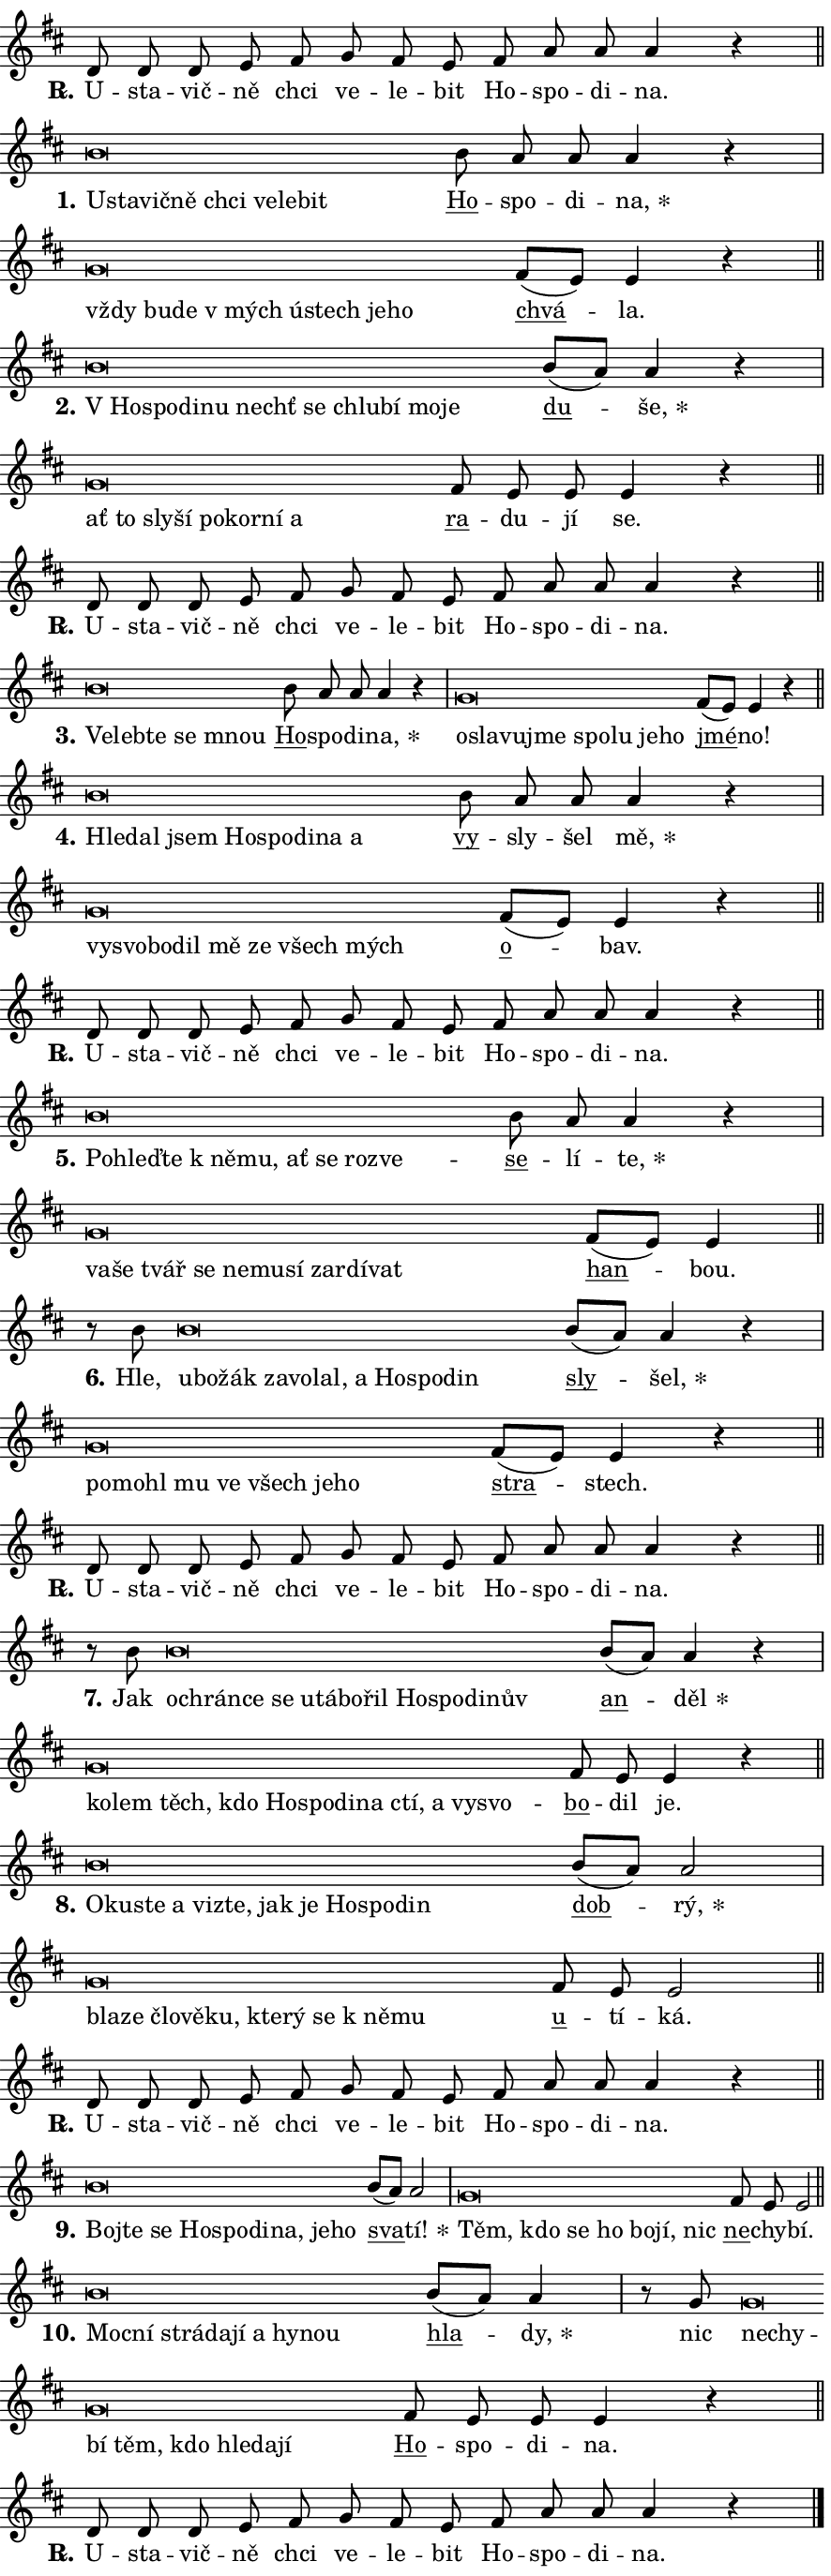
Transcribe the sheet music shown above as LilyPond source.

\version "2.24.0"
\header { tagline = "" }
\paper {
  indent = 0\cm
  top-margin = 0\cm
  right-margin = 0.13\cm % to fit lyric hyphens
  bottom-margin = 0\cm
  left-margin = 0\cm
  paper-width = 15\cm
  page-breaking = #ly:one-page-breaking
  system-system-spacing.basic-distance = #11
  score-system-spacing.basic-distance = #11
  ragged-last = ##f
}


%% Author: Thomas Morley
%% https://lists.gnu.org/archive/html/lilypond-user/2020-05/msg00002.html
#(define (line-position grob)
"Returns position of @var[grob} in current system:
   @code{'start}, if at first time-step
   @code{'end}, if at last time-step
   @code{'middle} otherwise
"
  (let* ((col (ly:item-get-column grob))
         (ln (ly:grob-object col 'left-neighbor))
         (rn (ly:grob-object col 'right-neighbor))
         (col-to-check-left (if (ly:grob? ln) ln col))
         (col-to-check-right (if (ly:grob? rn) rn col))
         (break-dir-left
           (and
             (ly:grob-property col-to-check-left 'non-musical #f)
             (ly:item-break-dir col-to-check-left)))
         (break-dir-right
           (and
             (ly:grob-property col-to-check-right 'non-musical #f)
             (ly:item-break-dir col-to-check-right))))
        (cond ((eqv? 1 break-dir-left) 'start)
              ((eqv? -1 break-dir-right) 'end)
              (else 'middle))))

#(define (tranparent-at-line-position vctor)
  (lambda (grob)
  "Relying on @code{line-position} select the relevant enry from @var{vctor}.
Used to determine transparency,"
    (case (line-position grob)
      ((end) (not (vector-ref vctor 0)))
      ((middle) (not (vector-ref vctor 1)))
      ((start) (not (vector-ref vctor 2))))))

noteHeadBreakVisibility =
#(define-music-function (break-visibility)(vector?)
"Makes @code{NoteHead}s transparent relying on @var{break-visibility}"
#{
  \override NoteHead.transparent =
    #(tranparent-at-line-position break-visibility)
#})

#(define delete-ledgers-for-transparent-note-heads
  (lambda (grob)
    "Reads whether a @code{NoteHead} is transparent.
If so this @code{NoteHead} is removed from @code{'note-heads} from
@var{grob}, which is supposed to be @code{LedgerLineSpanner}.
As a result ledgers are not printed for this @code{NoteHead}"
    (let* ((nhds-array (ly:grob-object grob 'note-heads))
           (nhds-list
             (if (ly:grob-array? nhds-array)
                 (ly:grob-array->list nhds-array)
                 '()))
           ;; Relies on the transparent-property being done before
           ;; Staff.LedgerLineSpanner.after-line-breaking is executed.
           ;; This is fragile ...
           (to-keep
             (remove
               (lambda (nhd)
                 (ly:grob-property nhd 'transparent #f))
               nhds-list)))
      ;; TODO find a better method to iterate over grob-arrays, similiar
      ;; to filter/remove etc for lists
      ;; For now rebuilt from scratch
      (set! (ly:grob-object grob 'note-heads)  '())
      (for-each
        (lambda (nhd)
          (ly:pointer-group-interface::add-grob grob 'note-heads nhd))
        to-keep))))

squashNotes = {
  \override NoteHead.X-extent = #'(-0.2 . 0.2)
  \override NoteHead.Y-extent = #'(-0.75 . 0)
  \override NoteHead.stencil =
    #(lambda (grob)
       (let ((pos (ly:grob-property grob 'staff-position)))
         (begin
           (if (< pos -7) (display "ERROR: Lower brevis then expected\n") (display ""))
           (if (<= pos -6) ly:text-interface::print ly:note-head::print))))
}
unSquashNotes = {
  \revert NoteHead.X-extent
  \revert NoteHead.Y-extent
  \revert NoteHead.stencil
}

hideNotes = \noteHeadBreakVisibility #begin-of-line-visible
unHideNotes = \noteHeadBreakVisibility #all-visible

% work-around for resetting accidentals
% https://lilypond.org/doc/v2.23/Documentation/notation/displaying-rhythms#unmetered-music
cadenzaMeasure = {
  \cadenzaOff
  \partial 1024 s1024
  \cadenzaOn
}

#(define-markup-command (accent layout props text) (markup?)
  "Underline accented syllable"
  (interpret-markup layout props
    #{\markup \override #'(offset . 4.3) \underline { #text }#}))

responsum = \markup \concat {
  "R" \hspace #-1.05 \path #0.1 #'((moveto 0 0.07) (lineto 0.9 0.8)) \hspace #0.05 "."
}

spaceSize = #0.6828661417322834 % exact space size for TeX Gyre Schola

\layout {
  \context {
    \Staff
    \remove "Time_signature_engraver"
    \override LedgerLineSpanner.after-line-breaking = #delete-ledgers-for-transparent-note-heads
  }
  \context {
    \Lyrics {
      \override LyricSpace.minimum-distance = \spaceSize
      \override LyricText.font-name = #"TeX Gyre Schola"
      \override LyricText.font-size = 1
      \override StanzaNumber.font-name = #"TeX Gyre Schola Bold"
      \override StanzaNumber.font-size = 1
    }
  }
  \context {
    \Score 
    \override NoteHead.text =
      #(lambda (grob) 
        (let ((pos (ly:grob-property grob 'staff-position)))
          #{\markup {
            \combine
              \halign #-0.55 \raise #(if (= pos -6) 0 0.5) \override #'(thickness . 2) \draw-line #'(3.2 . 0)
              \musicglyph "noteheads.sM1"
          }#}))
  }
}

% magnetic-lyrics.ily
%
%   written by
%     Jean Abou Samra <jean@abou-samra.fr>
%     Werner Lemberg <wl@gnu.org>
%
%   adapted by
%     Jiri Hon <jiri.hon@gmail.com>
%
% Version 2022-Apr-15

% https://www.mail-archive.com/lilypond-user@gnu.org/msg149350.html

#(define (Left_hyphen_pointer_engraver context)
   "Collect syllable-hyphen-syllable occurrences in lyrics and store
them in properties.  This engraver only looks to the left.  For
example, if the lyrics input is @code{foo -- bar}, it does the
following.

@itemize @bullet
@item
Set the @code{text} property of the @code{LyricHyphen} grob between
@q{foo} and @q{bar} to @code{foo}.

@item
Set the @code{left-hyphen} property of the @code{LyricText} grob with
text @q{foo} to the @code{LyricHyphen} grob between @q{foo} and
@q{bar}.
@end itemize

Use this auxiliary engraver in combination with the
@code{lyric-@/text::@/apply-@/magnetic-@/offset!} hook."
   (let ((hyphen #f)
         (text #f))
     (make-engraver
      (acknowledgers
       ((lyric-syllable-interface engraver grob source-engraver)
        (set! text grob)))
      (end-acknowledgers
       ((lyric-hyphen-interface engraver grob source-engraver)
        ;(when (not (grob::has-interface grob 'lyric-space-interface))
          (set! hyphen grob)));)
      ((stop-translation-timestep engraver)
       (when (and text hyphen)
         (ly:grob-set-object! text 'left-hyphen hyphen))
       (set! text #f)
       (set! hyphen #f)))))

#(define (lyric-text::apply-magnetic-offset! grob)
   "If the space between two syllables is less than the value in
property @code{LyricText@/.details@/.squash-threshold}, move the right
syllable to the left so that it gets concatenated with the left
syllable.

Use this function as a hook for
@code{LyricText@/.after-@/line-@/breaking} if the
@code{Left_@/hyphen_@/pointer_@/engraver} is active."
   (let ((hyphen (ly:grob-object grob 'left-hyphen #f)))
     (when hyphen
       (let ((left-text (ly:spanner-bound hyphen LEFT)))
         (when (grob::has-interface left-text 'lyric-syllable-interface)
           (let* ((common (ly:grob-common-refpoint grob left-text X))
                  (this-x-ext (ly:grob-extent grob common X))
                  (left-x-ext
                   (begin
                     ;; Trigger magnetism for left-text.
                     (ly:grob-property left-text 'after-line-breaking)
                     (ly:grob-extent left-text common X)))
                  ;; `delta` is the gap width between two syllables.
                  (delta (- (interval-start this-x-ext)
                            (interval-end left-x-ext)))
                  (details (ly:grob-property grob 'details))
                  (threshold (assoc-get 'squash-threshold details 0.2)))
             (when (< delta threshold)
               (let* (;; We have to manipulate the input text so that
                      ;; ligatures crossing syllable boundaries are not
                      ;; disabled.  For languages based on the Latin
                      ;; script this is essentially a beautification.
                      ;; However, for non-Western scripts it can be a
                      ;; necessity.
                      (lt (ly:grob-property left-text 'text))
                      (rt (ly:grob-property grob 'text))
                      (is-space (grob::has-interface hyphen 'lyric-space-interface))
                      (space (if is-space " " ""))
                      (extra-delta (if is-space spaceSize 0))
                      ;; Append new syllable.
                      (ltrt-space (if (and (string? lt) (string? rt))
                                (string-append lt space rt)
                                (make-concat-markup (list lt space rt))))
                      ;; Right-align `ltrt` to the right side.
                      (ltrt-space-markup (grob-interpret-markup
                               grob
                               (make-translate-markup
                                (cons (interval-length this-x-ext) 0)
                                (make-right-align-markup ltrt-space)))))
                 (begin
                   ;; Don't print `left-text`.
                   (ly:grob-set-property! left-text 'stencil #f)
                   ;; Set text and stencil (which holds all collected
                   ;; syllables so far) and shift it to the left.
                   (ly:grob-set-property! grob 'text ltrt-space)
                   (ly:grob-set-property! grob 'stencil ltrt-space-markup)
                   (ly:grob-translate-axis! grob (- (- delta extra-delta)) X))))))))))


#(define (lyric-hyphen::displace-bounds-first grob)
   ;; Make very sure this callback isn't triggered too early.
   (let ((left (ly:spanner-bound grob LEFT))
         (right (ly:spanner-bound grob RIGHT)))
     (ly:grob-property left 'after-line-breaking)
     (ly:grob-property right 'after-line-breaking)
     (ly:lyric-hyphen::print grob)))

squashThreshold = #0.4

\layout {
  \context {
    \Lyrics
    \consists #Left_hyphen_pointer_engraver
    \override LyricText.after-line-breaking =
      #lyric-text::apply-magnetic-offset!
    \override LyricHyphen.stencil = #lyric-hyphen::displace-bounds-first
    \override LyricText.details.squash-threshold = \squashThreshold
    \override LyricHyphen.minimum-distance = 0
    \override LyricHyphen.minimum-length = \squashThreshold
  }
}

squashText = \override LyricText.details.squash-threshold = 9999
unSquashText = \override LyricText.details.squash-threshold = \squashThreshold

leftText = \override LyricText.self-alignment-X = #LEFT
unLeftText = \revert LyricText.self-alignment-X

starOffset = #(lambda (grob) 
                (let ((x_offset (ly:self-alignment-interface::aligned-on-x-parent grob)))
                  (if (= x_offset 0) 0 (+ x_offset 1.2))))

star = #(define-music-function (syllable)(string?)
"Append star separator at the end of a syllable"
#{
  \once \override LyricText.X-offset = #starOffset
  \lyricmode { \markup {
    #syllable
    \override #'((font-name . "TeX Gyre Schola Bold")) \hspace #0.2 \lower #0.65 \larger "*"
  } }
#})

starAccent = #(define-music-function (syllable)(string?)
"Append star separator at the end of a syllable and make accent"
#{
  \once \override LyricText.X-offset = #starOffset
  \lyricmode { \markup {
    \accent #syllable
    \override #'((font-name . "TeX Gyre Schola Bold")) \hspace #0.2 \lower #0.65 \larger "*"
  } }
#})

breath = #(define-music-function (syllable)(string?)
"Append breathing indicator at the end of a syllable"
#{
  \lyricmode { \markup { #syllable "+" } }
#})

optionalBreath = #(define-music-function (syllable)(string?)
"Append optional breathing indicator at the end of a syllable"
#{
  \lyricmode { \markup { #syllable "(+)" } }
#})


\score {
    <<
        \new Voice = "melody" { \cadenzaOn \key d \major \relative { d'8 d d e fis \bar "" g fis e \bar "" fis a a a4 r \cadenzaMeasure \bar "||" \break } }
        \new Lyrics \lyricsto "melody" { \lyricmode { \set stanza = \responsum
U -- sta -- vič -- ně chci ve -- le -- bit Ho -- spo -- di -- na. } }
    >>
    \layout {}
}

\score {
    <<
        \new Voice = "melody" { \cadenzaOn \key d \major \relative { \squashNotes b'\breve*1/16 \hideNotes \breve*1/16 \bar "" \breve*1/16 \bar "" \breve*1/16 \bar "" \breve*1/16 \bar "" \breve*1/16 \bar "" \breve*1/16 \breve*1/16 \bar "" \unHideNotes \unSquashNotes \bar "" b8 a a a4 r \cadenzaMeasure \bar "|" \squashNotes g\breve*1/16 \hideNotes \breve*1/16 \bar "" \breve*1/16 \bar "" \breve*1/16 \bar "" \breve*1/16 \bar "" \breve*1/16 \bar "" \breve*1/16 \breve*1/16 \bar "" \unHideNotes \unSquashNotes \bar "" fis8[( e)] e4 r \cadenzaMeasure \bar "||" \break } }
        \new Lyrics \lyricsto "melody" { \lyricmode { \set stanza = "1."
\leftText U -- \squashText sta -- vič -- ně chci ve -- le -- bit \unLeftText \unSquashText \markup \accent Ho -- spo -- di -- \star na, \leftText vždy \squashText bu -- de "v mých" ú -- stech je -- ho \unLeftText \unSquashText \markup \accent chvá -- la. } }
    >>
    \layout {}
}

\score {
    <<
        \new Voice = "melody" { \cadenzaOn \key d \major \relative { \squashNotes b'\breve*1/16 \hideNotes \breve*1/16 \bar "" \breve*1/16 \bar "" \breve*1/16 \bar "" \breve*1/16 \bar "" \breve*1/16 \bar "" \breve*1/16 \bar "" \breve*1/16 \bar "" \breve*1/16 \breve*1/16 \bar "" \unHideNotes \unSquashNotes \bar "" b8[( a)] a4 r \cadenzaMeasure \bar "|" \squashNotes g\breve*1/16 \hideNotes \breve*1/16 \bar "" \breve*1/16 \bar "" \breve*1/16 \bar "" \breve*1/16 \bar "" \breve*1/16 \bar "" \breve*1/16 \breve*1/16 \bar "" \unHideNotes \unSquashNotes \bar "" fis8 e e e4 r \cadenzaMeasure \bar "||" \break } }
        \new Lyrics \lyricsto "melody" { \lyricmode { \set stanza = "2."
\leftText "V Ho" -- \squashText spo -- di -- nu nechť se chlu -- bí mo -- je \unLeftText \unSquashText \markup \accent du -- \star še, \leftText ať \squashText to sly -- ší po -- kor -- ní a \unLeftText \unSquashText \markup \accent ra -- du -- jí se. } }
    >>
    \layout {}
}

\score {
    <<
        \new Voice = "melody" { \cadenzaOn \key d \major \relative { d'8 d d e fis \bar "" g fis e \bar "" fis a a a4 r \cadenzaMeasure \bar "||" \break } }
        \new Lyrics \lyricsto "melody" { \lyricmode { \set stanza = \responsum
U -- sta -- vič -- ně chci ve -- le -- bit Ho -- spo -- di -- na. } }
    >>
    \layout {}
}

\score {
    <<
        \new Voice = "melody" { \cadenzaOn \key d \major \relative { \squashNotes b'\breve*1/16 \hideNotes \breve*1/16 \bar "" \breve*1/16 \bar "" \breve*1/16 \breve*1/16 \bar "" \unHideNotes \unSquashNotes \bar "" b8 a a a4 r \cadenzaMeasure \bar "|" \squashNotes g\breve*1/16 \hideNotes \breve*1/16 \bar "" \breve*1/16 \bar "" \breve*1/16 \bar "" \breve*1/16 \bar "" \breve*1/16 \bar "" \breve*1/16 \breve*1/16 \bar "" \unHideNotes \unSquashNotes \bar "" fis8[( e)] e4 r \cadenzaMeasure \bar "||" \break } }
        \new Lyrics \lyricsto "melody" { \lyricmode { \set stanza = "3."
\leftText Ve -- \squashText leb -- te se mnou \unLeftText \unSquashText \markup \accent Ho -- spo -- di -- \star na, \leftText o -- \squashText sla -- vu -- jme spo -- lu je -- ho \unLeftText \unSquashText \markup \accent jmé -- no! } }
    >>
    \layout {}
}

\score {
    <<
        \new Voice = "melody" { \cadenzaOn \key d \major \relative { \squashNotes b'\breve*1/16 \hideNotes \breve*1/16 \bar "" \breve*1/16 \bar "" \breve*1/16 \bar "" \breve*1/16 \bar "" \breve*1/16 \bar "" \breve*1/16 \breve*1/16 \bar "" \unHideNotes \unSquashNotes \bar "" b8 a a a4 r \cadenzaMeasure \bar "|" \squashNotes g\breve*1/16 \hideNotes \breve*1/16 \bar "" \breve*1/16 \bar "" \breve*1/16 \bar "" \breve*1/16 \bar "" \breve*1/16 \bar "" \breve*1/16 \breve*1/16 \bar "" \unHideNotes \unSquashNotes \bar "" fis8[( e)] e4 r \cadenzaMeasure \bar "||" \break } }
        \new Lyrics \lyricsto "melody" { \lyricmode { \set stanza = "4."
\leftText Hle -- \squashText dal jsem Ho -- spo -- di -- na a \unLeftText \unSquashText \markup \accent vy -- sly -- šel \star mě, \leftText vy -- \squashText svo -- bo -- dil mě ze všech mých \unLeftText \unSquashText \markup \accent o -- bav. } }
    >>
    \layout {}
}

\score {
    <<
        \new Voice = "melody" { \cadenzaOn \key d \major \relative { d'8 d d e fis \bar "" g fis e \bar "" fis a a a4 r \cadenzaMeasure \bar "||" \break } }
        \new Lyrics \lyricsto "melody" { \lyricmode { \set stanza = \responsum
U -- sta -- vič -- ně chci ve -- le -- bit Ho -- spo -- di -- na. } }
    >>
    \layout {}
}

\score {
    <<
        \new Voice = "melody" { \cadenzaOn \key d \major \relative { \squashNotes b'\breve*1/16 \hideNotes \breve*1/16 \bar "" \breve*1/16 \bar "" \breve*1/16 \bar "" \breve*1/16 \bar "" \breve*1/16 \bar "" \breve*1/16 \bar "" \breve*1/16 \breve*1/16 \bar "" \unHideNotes \unSquashNotes \bar "" b8 a a4 r \cadenzaMeasure \bar "|" \squashNotes g\breve*1/16 \hideNotes \breve*1/16 \bar "" \breve*1/16 \bar "" \breve*1/16 \bar "" \breve*1/16 \bar "" \breve*1/16 \bar "" \breve*1/16 \bar "" \breve*1/16 \bar "" \breve*1/16 \breve*1/16 \bar "" \unHideNotes \unSquashNotes \bar "" fis8[( e)] e4 \cadenzaMeasure \bar "||" \break } }
        \new Lyrics \lyricsto "melody" { \lyricmode { \set stanza = "5."
\leftText Po -- \squashText hleď -- te "k ně" -- mu, ať se roz -- ve -- \unLeftText \unSquashText \markup \accent se -- lí -- \star te, \leftText va -- \squashText še tvář se ne -- mu -- sí za -- rdí -- vat \unLeftText \unSquashText \markup \accent han -- bou. } }
    >>
    \layout {}
}

\score {
    <<
        \new Voice = "melody" { \cadenzaOn \key d \major \relative { r8 b'8 \squashNotes b\breve*1/16 \hideNotes \breve*1/16 \bar "" \breve*1/16 \bar "" \breve*1/16 \bar "" \breve*1/16 \bar "" \breve*1/16 \bar "" \breve*1/16 \bar "" \breve*1/16 \bar "" \breve*1/16 \breve*1/16 \bar "" \unHideNotes \unSquashNotes \bar "" b8[( a)] a4 r \cadenzaMeasure \bar "|" \squashNotes g\breve*1/16 \hideNotes \breve*1/16 \bar "" \breve*1/16 \bar "" \breve*1/16 \bar "" \breve*1/16 \bar "" \breve*1/16 \bar "" \breve*1/16 \breve*1/16 \bar "" \unHideNotes \unSquashNotes \bar "" fis8[( e)] e4 r \cadenzaMeasure \bar "||" \break } }
        \new Lyrics \lyricsto "melody" { \lyricmode { \set stanza = "6."
Hle, \leftText u -- \squashText bo -- žák za -- vo -- lal, a Ho -- spo -- din \unLeftText \unSquashText \markup \accent sly -- \star šel, \leftText po -- \squashText mo -- hl mu ve všech je -- ho \unLeftText \unSquashText \markup \accent stra -- stech. } }
    >>
    \layout {}
}

\score {
    <<
        \new Voice = "melody" { \cadenzaOn \key d \major \relative { d'8 d d e fis \bar "" g fis e \bar "" fis a a a4 r \cadenzaMeasure \bar "||" \break } }
        \new Lyrics \lyricsto "melody" { \lyricmode { \set stanza = \responsum
U -- sta -- vič -- ně chci ve -- le -- bit Ho -- spo -- di -- na. } }
    >>
    \layout {}
}

\score {
    <<
        \new Voice = "melody" { \cadenzaOn \key d \major \relative { r8 b'8 \squashNotes b\breve*1/16 \hideNotes \breve*1/16 \bar "" \breve*1/16 \bar "" \breve*1/16 \bar "" \breve*1/16 \bar "" \breve*1/16 \bar "" \breve*1/16 \bar "" \breve*1/16 \bar "" \breve*1/16 \bar "" \breve*1/16 \bar "" \breve*1/16 \breve*1/16 \bar "" \unHideNotes \unSquashNotes \bar "" b8[( a)] a4 r \cadenzaMeasure \bar "|" \squashNotes g\breve*1/16 \hideNotes \breve*1/16 \bar "" \breve*1/16 \bar "" \breve*1/16 \bar "" \breve*1/16 \bar "" \breve*1/16 \bar "" \breve*1/16 \bar "" \breve*1/16 \bar "" \breve*1/16 \bar "" \breve*1/16 \bar "" \breve*1/16 \breve*1/16 \bar "" \unHideNotes \unSquashNotes \bar "" fis8 e e4 r \cadenzaMeasure \bar "||" \break } }
        \new Lyrics \lyricsto "melody" { \lyricmode { \set stanza = "7."
Jak \leftText o -- \squashText chrán -- ce se u -- tá -- bo -- řil Ho -- spo -- di -- nův \unLeftText \unSquashText \markup \accent an -- \star děl \leftText ko -- \squashText lem těch, kdo Ho -- spo -- di -- na ctí, a vy -- svo -- \unLeftText \unSquashText \markup \accent bo -- dil je. } }
    >>
    \layout {}
}

\score {
    <<
        \new Voice = "melody" { \cadenzaOn \key d \major \relative { \squashNotes b'\breve*1/16 \hideNotes \breve*1/16 \bar "" \breve*1/16 \bar "" \breve*1/16 \bar "" \breve*1/16 \bar "" \breve*1/16 \bar "" \breve*1/16 \bar "" \breve*1/16 \bar "" \breve*1/16 \bar "" \breve*1/16 \breve*1/16 \bar "" \unHideNotes \unSquashNotes \bar "" b8[( a)] a2 \cadenzaMeasure \bar "|" \squashNotes g\breve*1/16 \hideNotes \breve*1/16 \bar "" \breve*1/16 \bar "" \breve*1/16 \bar "" \breve*1/16 \bar "" \breve*1/16 \bar "" \breve*1/16 \bar "" \breve*1/16 \bar "" \breve*1/16 \breve*1/16 \bar "" \unHideNotes \unSquashNotes \bar "" fis8 e e2 \cadenzaMeasure \bar "||" \break } }
        \new Lyrics \lyricsto "melody" { \lyricmode { \set stanza = "8."
\leftText O -- \squashText ku -- ste a vi -- zte, jak je Ho -- spo -- din \unLeftText \unSquashText \markup \accent dob -- \star rý, \leftText bla -- \squashText ze člo -- vě -- ku, kte -- rý se "k ně" -- mu \unLeftText \unSquashText \markup \accent u -- tí -- ká. } }
    >>
    \layout {}
}

\score {
    <<
        \new Voice = "melody" { \cadenzaOn \key d \major \relative { d'8 d d e fis \bar "" g fis e \bar "" fis a a a4 r \cadenzaMeasure \bar "||" \break } }
        \new Lyrics \lyricsto "melody" { \lyricmode { \set stanza = \responsum
U -- sta -- vič -- ně chci ve -- le -- bit Ho -- spo -- di -- na. } }
    >>
    \layout {}
}

\score {
    <<
        \new Voice = "melody" { \cadenzaOn \key d \major \relative { \squashNotes b'\breve*1/16 \hideNotes \breve*1/16 \bar "" \breve*1/16 \bar "" \breve*1/16 \bar "" \breve*1/16 \bar "" \breve*1/16 \bar "" \breve*1/16 \bar "" \breve*1/16 \breve*1/16 \bar "" \unHideNotes \unSquashNotes \bar "" b8[( a)] a2 \cadenzaMeasure \bar "|" \squashNotes g\breve*1/16 \hideNotes \breve*1/16 \bar "" \breve*1/16 \bar "" \breve*1/16 \bar "" \breve*1/16 \bar "" \breve*1/16 \breve*1/16 \bar "" \unHideNotes \unSquashNotes \bar "" fis8 e e2 \cadenzaMeasure \bar "||" \break } }
        \new Lyrics \lyricsto "melody" { \lyricmode { \set stanza = "9."
\leftText Boj -- \squashText te se Ho -- spo -- di -- na, je -- ho \unLeftText \unSquashText \markup \accent sva -- \star tí! \leftText Těm, \squashText kdo se ho bo -- jí, nic \unLeftText \unSquashText \markup \accent ne -- chy -- bí. } }
    >>
    \layout {}
}

\score {
    <<
        \new Voice = "melody" { \cadenzaOn \key d \major \relative { \squashNotes b'\breve*1/16 \hideNotes \breve*1/16 \bar "" \breve*1/16 \bar "" \breve*1/16 \bar "" \breve*1/16 \bar "" \breve*1/16 \bar "" \breve*1/16 \breve*1/16 \bar "" \unHideNotes \unSquashNotes \bar "" b8[( a)] a4 \cadenzaMeasure \bar "|" r8 g8 \squashNotes g\breve*1/16 \hideNotes \breve*1/16 \bar "" \breve*1/16 \bar "" \breve*1/16 \bar "" \breve*1/16 \bar "" \breve*1/16 \bar "" \breve*1/16 \breve*1/16 \bar "" \unHideNotes \unSquashNotes \bar "" fis8 e e e4 r \cadenzaMeasure \bar "||" \break } }
        \new Lyrics \lyricsto "melody" { \lyricmode { \set stanza = "10."
\leftText Moc -- \squashText ní strá -- da -- jí a hy -- nou \unLeftText \unSquashText \markup \accent hla -- \star dy, nic \leftText ne -- \squashText chy -- bí těm, kdo hle -- da -- jí \unLeftText \unSquashText \markup \accent Ho -- spo -- di -- na. } }
    >>
    \layout {}
}

\score {
    <<
        \new Voice = "melody" { \cadenzaOn \key d \major \relative { d'8 d d e fis \bar "" g fis e \bar "" fis a a a4 r \cadenzaMeasure \bar "||" \break } \bar "|." }
        \new Lyrics \lyricsto "melody" { \lyricmode { \set stanza = \responsum
U -- sta -- vič -- ně chci ve -- le -- bit Ho -- spo -- di -- na. } }
    >>
    \layout {}
}
